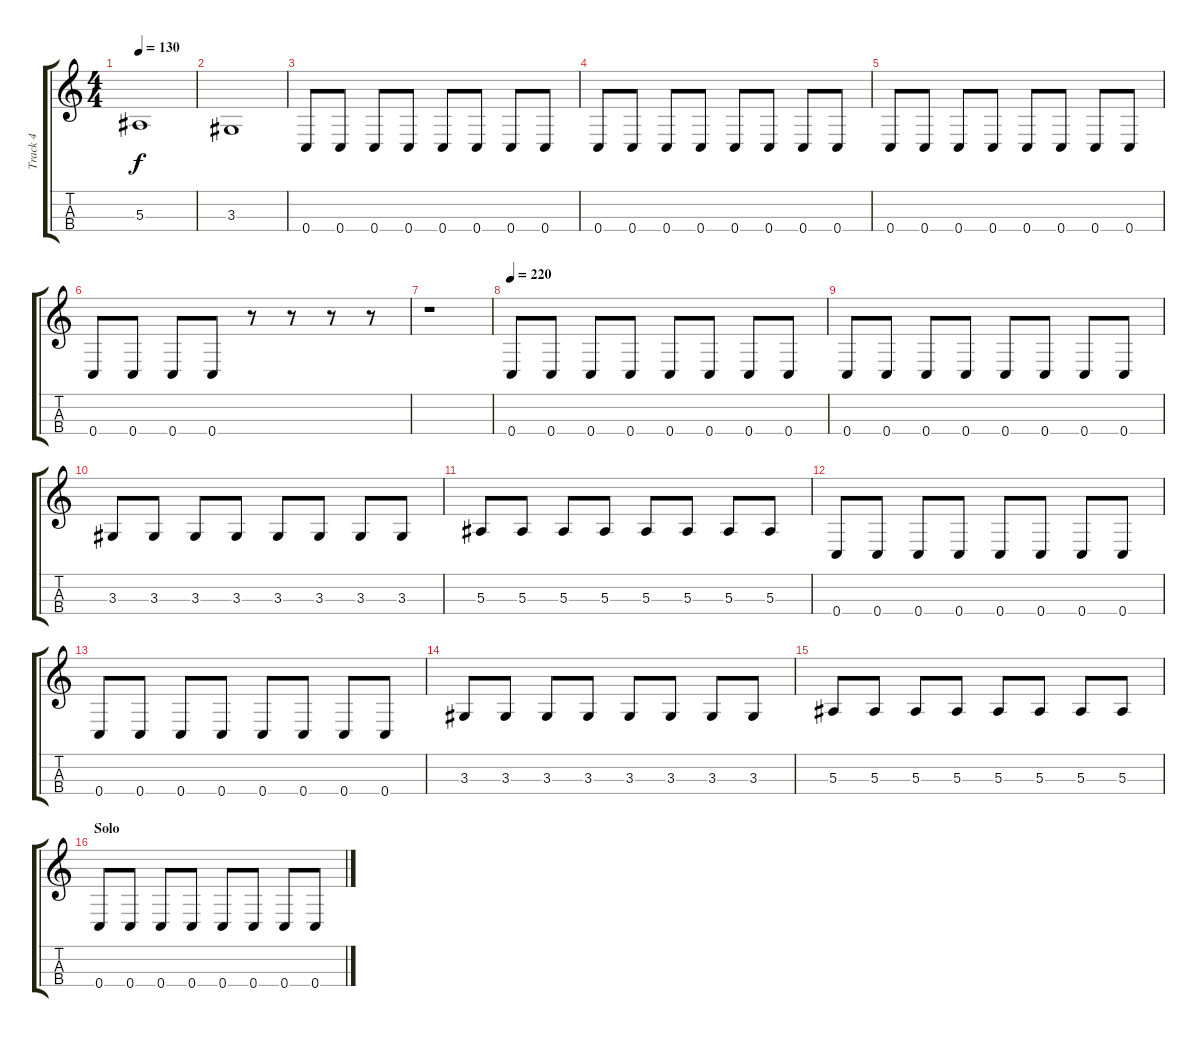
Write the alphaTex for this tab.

\track ("Track 4" "Track 4") {instrument electricbasspick}
\staff {score tabs}
\tuning (Eb3 Bb2 F2 C2) {hide}
\ts (4 4)
\tempo 130
\clef g2
\ks c
5.3.1{dy f} |
3.3.1 |
0.4.8 0.4.8 0.4.8 0.4.8 0.4.8 0.4.8 0.4.8 0.4.8 |
0.4.8 0.4.8 0.4.8 0.4.8 0.4.8 0.4.8 0.4.8 0.4.8 |
0.4.8 0.4.8 0.4.8 0.4.8 0.4.8 0.4.8 0.4.8 0.4.8 |
0.4.8 0.4.8 0.4.8 0.4.8 r.8 r.8 r.8 r.8 |
r.1 |
\tempo 220
0.4.8 0.4.8 0.4.8 0.4.8 0.4.8 0.4.8 0.4.8 0.4.8 |
0.4.8 0.4.8 0.4.8 0.4.8 0.4.8 0.4.8 0.4.8 0.4.8 |
3.3.8 3.3.8 3.3.8 3.3.8 3.3.8 3.3.8 3.3.8 3.3.8 |
5.3.8 5.3.8 5.3.8 5.3.8 5.3.8 5.3.8 5.3.8 5.3.8 |
0.4.8 0.4.8 0.4.8 0.4.8 0.4.8 0.4.8 0.4.8 0.4.8 |
0.4.8 0.4.8 0.4.8 0.4.8 0.4.8 0.4.8 0.4.8 0.4.8 |
3.3.8 3.3.8 3.3.8 3.3.8 3.3.8 3.3.8 3.3.8 3.3.8 |
5.3.8 5.3.8 5.3.8 5.3.8 5.3.8 5.3.8 5.3.8 5.3.8 |
\section ("" "Solo")
0.4.8 0.4.8 0.4.8 0.4.8 0.4.8 0.4.8 0.4.8 0.4.8
